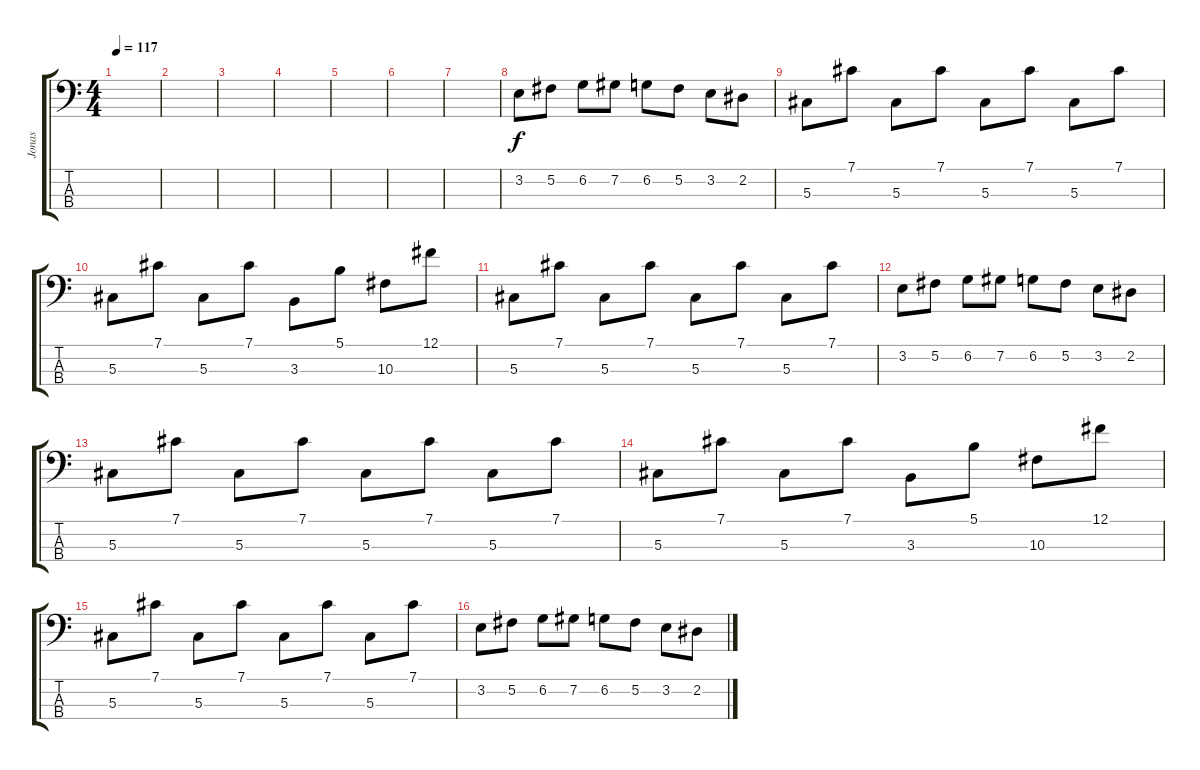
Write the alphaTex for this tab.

\track ("Jonas" "Jonas") {instrument electricbassfinger}
\staff {score tabs}
\tuning (Gb2 Db2 Ab1 Eb1) {hide}
\ts (4 4)
\tempo 117
\clef f4
\ks c
|
|
|
|
|
|
|
3.2.8 5.2.8 6.2.8 7.2.8 6.2.8 5.2.8 3.2.8 2.2.8 |
5.3.8 7.1.8 5.3.8 7.1.8 5.3.8 7.1.8 5.3.8 7.1.8 |
5.3.8 7.1.8 5.3.8 7.1.8 3.3.8 5.1.8 10.3.8 12.1.8 |
5.3.8 7.1.8 5.3.8 7.1.8 5.3.8 7.1.8 5.3.8 7.1.8 |
3.2.8 5.2.8 6.2.8 7.2.8 6.2.8 5.2.8 3.2.8 2.2.8 |
5.3.8 7.1.8 5.3.8 7.1.8 5.3.8 7.1.8 5.3.8 7.1.8 |
5.3.8 7.1.8 5.3.8 7.1.8 3.3.8 5.1.8 10.3.8 12.1.8 |
5.3.8 7.1.8 5.3.8 7.1.8 5.3.8 7.1.8 5.3.8 7.1.8 |
3.2.8 5.2.8 6.2.8 7.2.8 6.2.8 5.2.8 3.2.8 2.2.8
